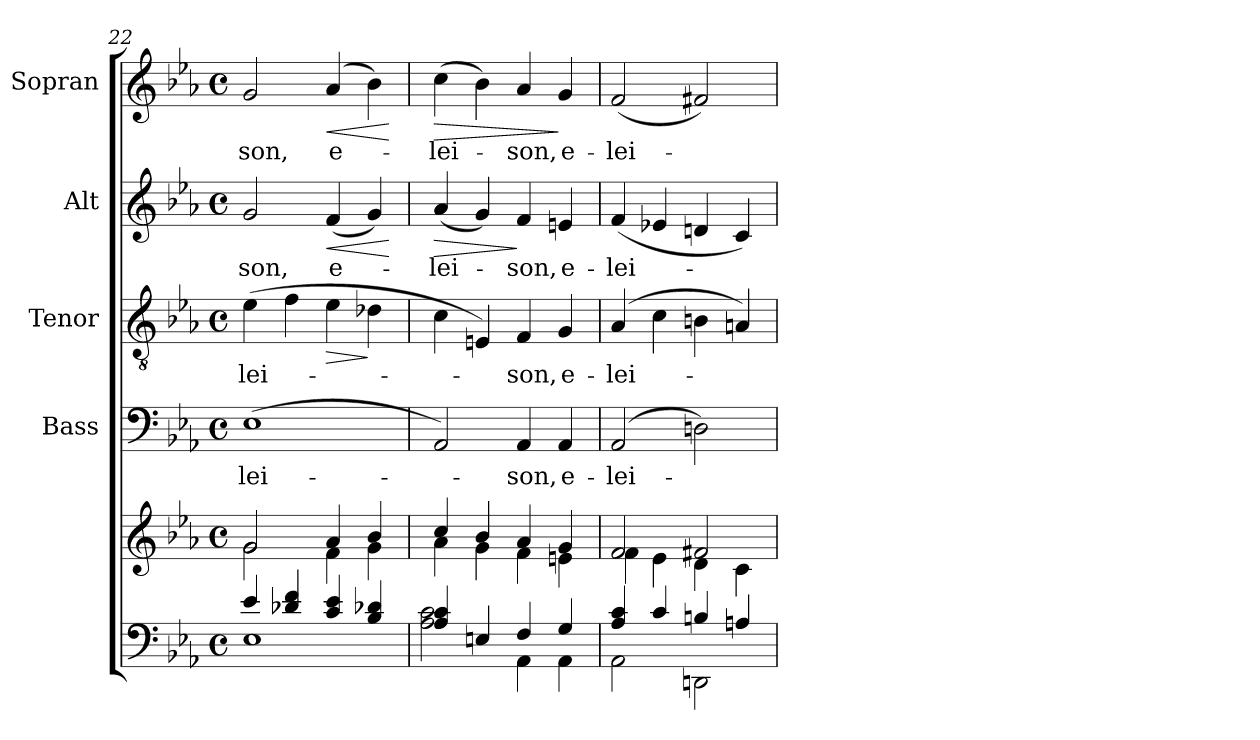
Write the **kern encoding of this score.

**kern	**kern	**kern	**text	**kern	**text	**dynam	**kern	**text	**dynam	**kern	**text	**dynam
*part5	*part5	*part4	*part4	*part3	*part3	*part3	*part2	*part2	*part2	*part1	*part1	*part1
*staff6	*staff5	*staff4	*staff4	*staff3	*staff3	*staff3	*staff2	*staff2	*staff2	*staff1	*staff1	*staff1
*	*	*I"Bass	*	*I"Tenor	*	*	*I"Alt	*	*	*I"Sopran	*	*
*	*	*I'B.	*	*I'T.	*	*	*I'A.	*	*	*I'S.	*	*
*clefF4	*clefG2	*clefF4	*	*clefGv2	*	*	*clefG2	*	*	*clefG2	*	*
*k[b-e-a-]	*k[b-e-a-]	*k[b-e-a-]	*	*k[b-e-a-]	*	*	*k[b-e-a-]	*	*	*k[b-e-a-]	*	*
*E-:	*E-:	*E-:	*	*E-:	*	*	*E-:	*	*	*E-:	*	*
*M4/4	*M4/4	*M4/4	*	*M4/4	*	*	*M4/4	*	*	*M4/4	*	*
*met(c)	*met(c)	*met(c)	*	*met(c)	*	*	*met(c)	*	*	*met(c)	*	*
=22	=22	=22	=22	=22	=22	=22	=22	=22	=22	=22	=22	=22
*^	*^	*	*	*	*	*	*	*	*	*	*	*
!	!	!	!	!	!LO:LY:b	!	!LO:LY:b	!	!	!LO:LY:b	!	!	!LO:LY:b	!
4e-/	1E-	2g/	2g\	(>1E-	-lei-	(>4e-\	-lei-	.	2g/	-son,	.	2g/	-son,	.
4d-X/ 4f/	.	.	.	.	.	4f\	.	.	.	.	.	.	.	.
!	!	!	!	!	!	!	!	!LO:HP:b	!	!LO:LY:b	!LO:HP:b	!	!LO:LY:b	!LO:HP:b
4c/ 4e-/	.	4a-/	4f\	.	.	4e-\	.	>	(<4f/	e-	<	(4a-/	e-	<
4B-/ 4d-X/	.	4b-/	4g\	.	.	4d-X\	.	]	4g/)	.	.	4b-\)	.	.
*v	*v	*	*	*	*	*	*	*	*	*	*	*	*	*
*	*v	*v	*	*	*	*	*	*	*	*	*	*	*
.	.	.	.	.	.	.	.	.	[	.	.	[
=23	=23	=23	=23	=23	=23	=23	=23	=23	=23	=23	=23	=23
*^	*^	*	*	*	*	*	*	*	*	*	*	*
!	!	!	!	!	!	!	!	!	!	!LO:LY:b	!LO:HP:b	!	!LO:LY:b	!LO:HP:b
4A-/ 4c/	2A-\ 2c\	4cc/	4a-\	2AA-/)	.	4c\	.	.	(<4a-/	-lei-	>	(>4cc\	-lei-	>
4En/	.	4b-/	4g\	.	.	4En/)	.	.	4g/)	.	.	4b-\)	.	.
!	!	!	!	!	!LO:LY:b	!	!LO:LY:b	!	!	!LO:LY:b	!	!	!LO:LY:b	!
4F/	4AA-\	4a-/	4f\	4AA-/	-son,	4F/	-son,	.	4f/	-son,	]	4a-/	-son,	.
!	!	!	!	!	!LO:LY:b	!	!LO:LY:b	!	!	!LO:LY:b	!	!	!LO:LY:b	!
4G/	4AA-\	4g/	4en\	4AA-/	e-	4G/	e-	.	4en/	e-	.	4g/	e-	]
=24	=24	=24	=24	=24	=24	=24	=24	=24	=24	=24	=24	=24	=24	=24
!	!	!	!	!	!LO:LY:b	!	!LO:LY:b	!	!	!LO:LY:b	!	!	!LO:LY:b	!
4A-/ 4c/	2AA-\	2f/	4f\	(2AA-/	-lei-	(4A-/	-lei-	.	(<4f/	-lei-	.	(<2f/	-lei-	.
4c/	.	.	4e-\	.	.	4c\	.	.	4e-X/	.	.	.	.	.
4Bn/	2DDn\	2f#X/	4d\	2Dn\)	.	4Bn\	.	.	4dn/	.	.	2f#X/)	.	.
4An/	.	.	4c\	.	.	4An/)	.	.	4c/)	.	.	.	.	.
*v	*v	*	*	*	*	*	*	*	*	*	*	*	*	*
*	*v	*v	*	*	*	*	*	*	*	*	*	*	*
=	=	=	=	=	=	=	=	=	=	=	=	=
*-	*-	*-	*-	*-	*-	*-	*-	*-	*-	*-	*-	*-
